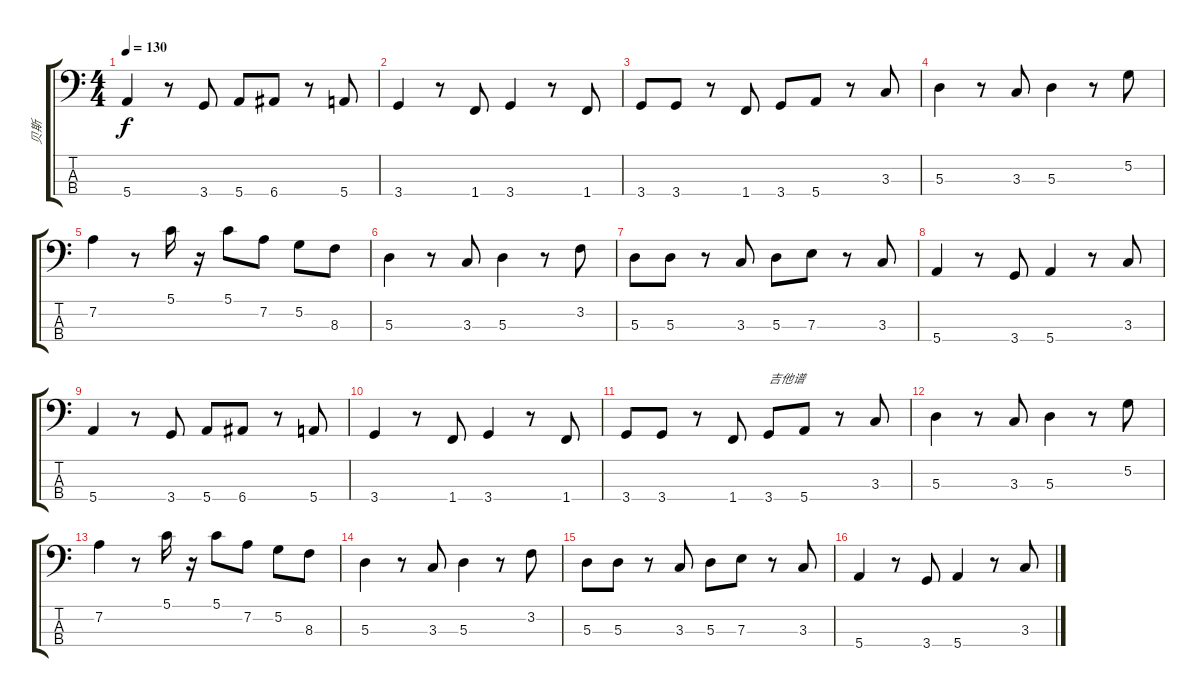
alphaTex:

\track ("贝斯" "贝斯") {instrument electricbassfinger}
\staff {score tabs}
\tuning (G2 D2 A1 E1) {hide}
\ts (4 4)
\tempo 130
\clef f4
\ks c
5.4.4{dy f} r.8 3.4.8 5.4.8 6.4.8 r.8 5.4.8 |
3.4.4 r.8 1.4.8 3.4.4 r.8 1.4.8 |
3.4.8 3.4.8 r.8 1.4.8 3.4.8 5.4.8 r.8 3.3.8 |
5.3.4 r.8 3.3.8 5.3.4 r.8 5.2.8 |
7.2.4 r.8 5.1.16 r.16 5.1.8 7.2.8 5.2.8 8.3.8 |
5.3.4 r.8 3.3.8 5.3.4 r.8 3.2.8 |
5.3.8 5.3.8 r.8 3.3.8 5.3.8 7.3.8 r.8 3.3.8 |
5.4.4 r.8 3.4.8 5.4.4 r.8 3.3.8 |
5.4.4 r.8 3.4.8 5.4.8 6.4.8 r.8 5.4.8 |
3.4.4 r.8 1.4.8 3.4.4 r.8 1.4.8 |
3.4.8 3.4.8 r.8 1.4.8 3.4.8{txt "吉他谱"} 5.4.8 r.8 3.3.8 |
5.3.4 r.8 3.3.8 5.3.4 r.8 5.2.8 |
7.2.4 r.8 5.1.16 r.16 5.1.8 7.2.8 5.2.8 8.3.8 |
5.3.4 r.8 3.3.8 5.3.4 r.8 3.2.8 |
5.3.8 5.3.8 r.8 3.3.8 5.3.8 7.3.8 r.8 3.3.8 |
5.4.4 r.8 3.4.8 5.4.4 r.8 3.3.8
